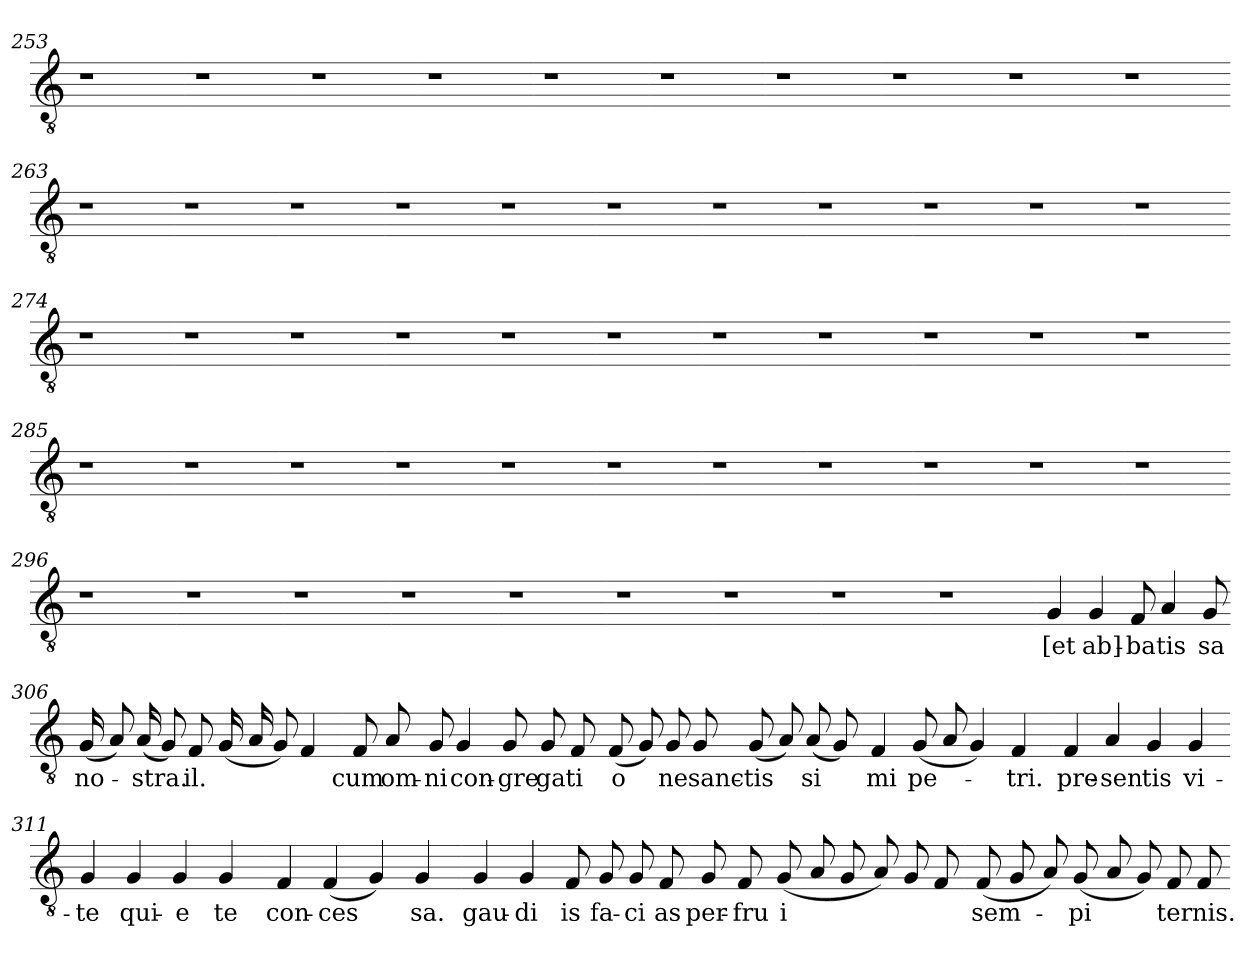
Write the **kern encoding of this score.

**kern	**text
*part1	*part1
*staff1	*staff1
*clefGv2	*
*k[]	*
=253	=253
1r	.
=254-	=254-
1r	.
=255-	=255-
1r	.
=256-	=256-
1r	.
=257-	=257-
1r	.
=258-	=258-
1r	.
=259-	=259-
1r	.
=260-	=260-
1r	.
=261-	=261-
1r	.
=262-	=262-
1r	.
=263-	=263-
1r	.
=264-	=264-
1r	.
=265-	=265-
1r	.
=266-	=266-
1r	.
=267-	=267-
1r	.
=268-	=268-
1r	.
=269-	=269-
1r	.
=270-	=270-
1r	.
=271-	=271-
1r	.
=272-	=272-
1r	.
=273-	=273-
1r	.
=274-	=274-
1r	.
=275-	=275-
1r	.
=276-	=276-
1r	.
=277-	=277-
1r	.
=278-	=278-
1r	.
=279-	=279-
1r	.
=280-	=280-
1r	.
=281-	=281-
1r	.
=282-	=282-
1r	.
=283-	=283-
1r	.
=284-	=284-
1r	.
=285-	=285-
1r	.
=286-	=286-
1r	.
=287-	=287-
1r	.
=288-	=288-
1r	.
=289-	=289-
1r	.
=290-	=290-
1r	.
=291-	=291-
1r	.
=292-	=292-
1r	.
=293-	=293-
1r	.
=294-	=294-
1r	.
=295-	=295-
1r	.
=296-	=296-
1r	.
=297-	=297-
1r	.
=298-	=298-
1r	.
=299-	=299-
1r	.
=300-	=300-
1r	.
=301-	=301-
1r	.
=302-	=302-
1r	.
=303-	=303-
1r	.
=304-	=304-
1r	.
=305-	=305-
4G	[et
4G	ab]-
8F	ba
4A	tis
8G	-sa
=306-	=306-
(16G	no-
8A)	.
(16A	-stra.
8G)	.
8F	il.
(16G	.
16A	.
8G)	.
4F	.
=307-	=307-
8F	cum
8A	om-
8G	-ni
4G	con-
8G	gre
8G	ga
8F	ti
=308-	=308-
(8F	o
8G)	.
8G	-ne
8G	sanc-
(8G	tis
8A)	.
(8A	si
8G)	.
=309-	=309-
4F	-mi
(8G	pe-
8A	.
4G)	.
4F	-tri.
=310-	=310-
4F	pre-
4A	sen
4G	-tis
4G	vi-
=311-	=311-
4G	-te
4G	qui-
4G	e
4G	-te
=312-	=312-
4F	con-
(4F	ces
4G)	.
4G	-sa.
=313-	=313-
4G	gau-
4G	di
8F	-is
8G	fa-
8G	ci
8F	-as
=314-	=314-
8G	per-
8F	fru
(8G	-i
8A	.
8G	.
8A)	.
8G	.
8F	.
=315-	=315-
(8F	sem-
8G	.
8A)	.
(8G	pi
8A	.
8G)	.
8F	ter
8F	-nis.
=-	=-
*-	*-
